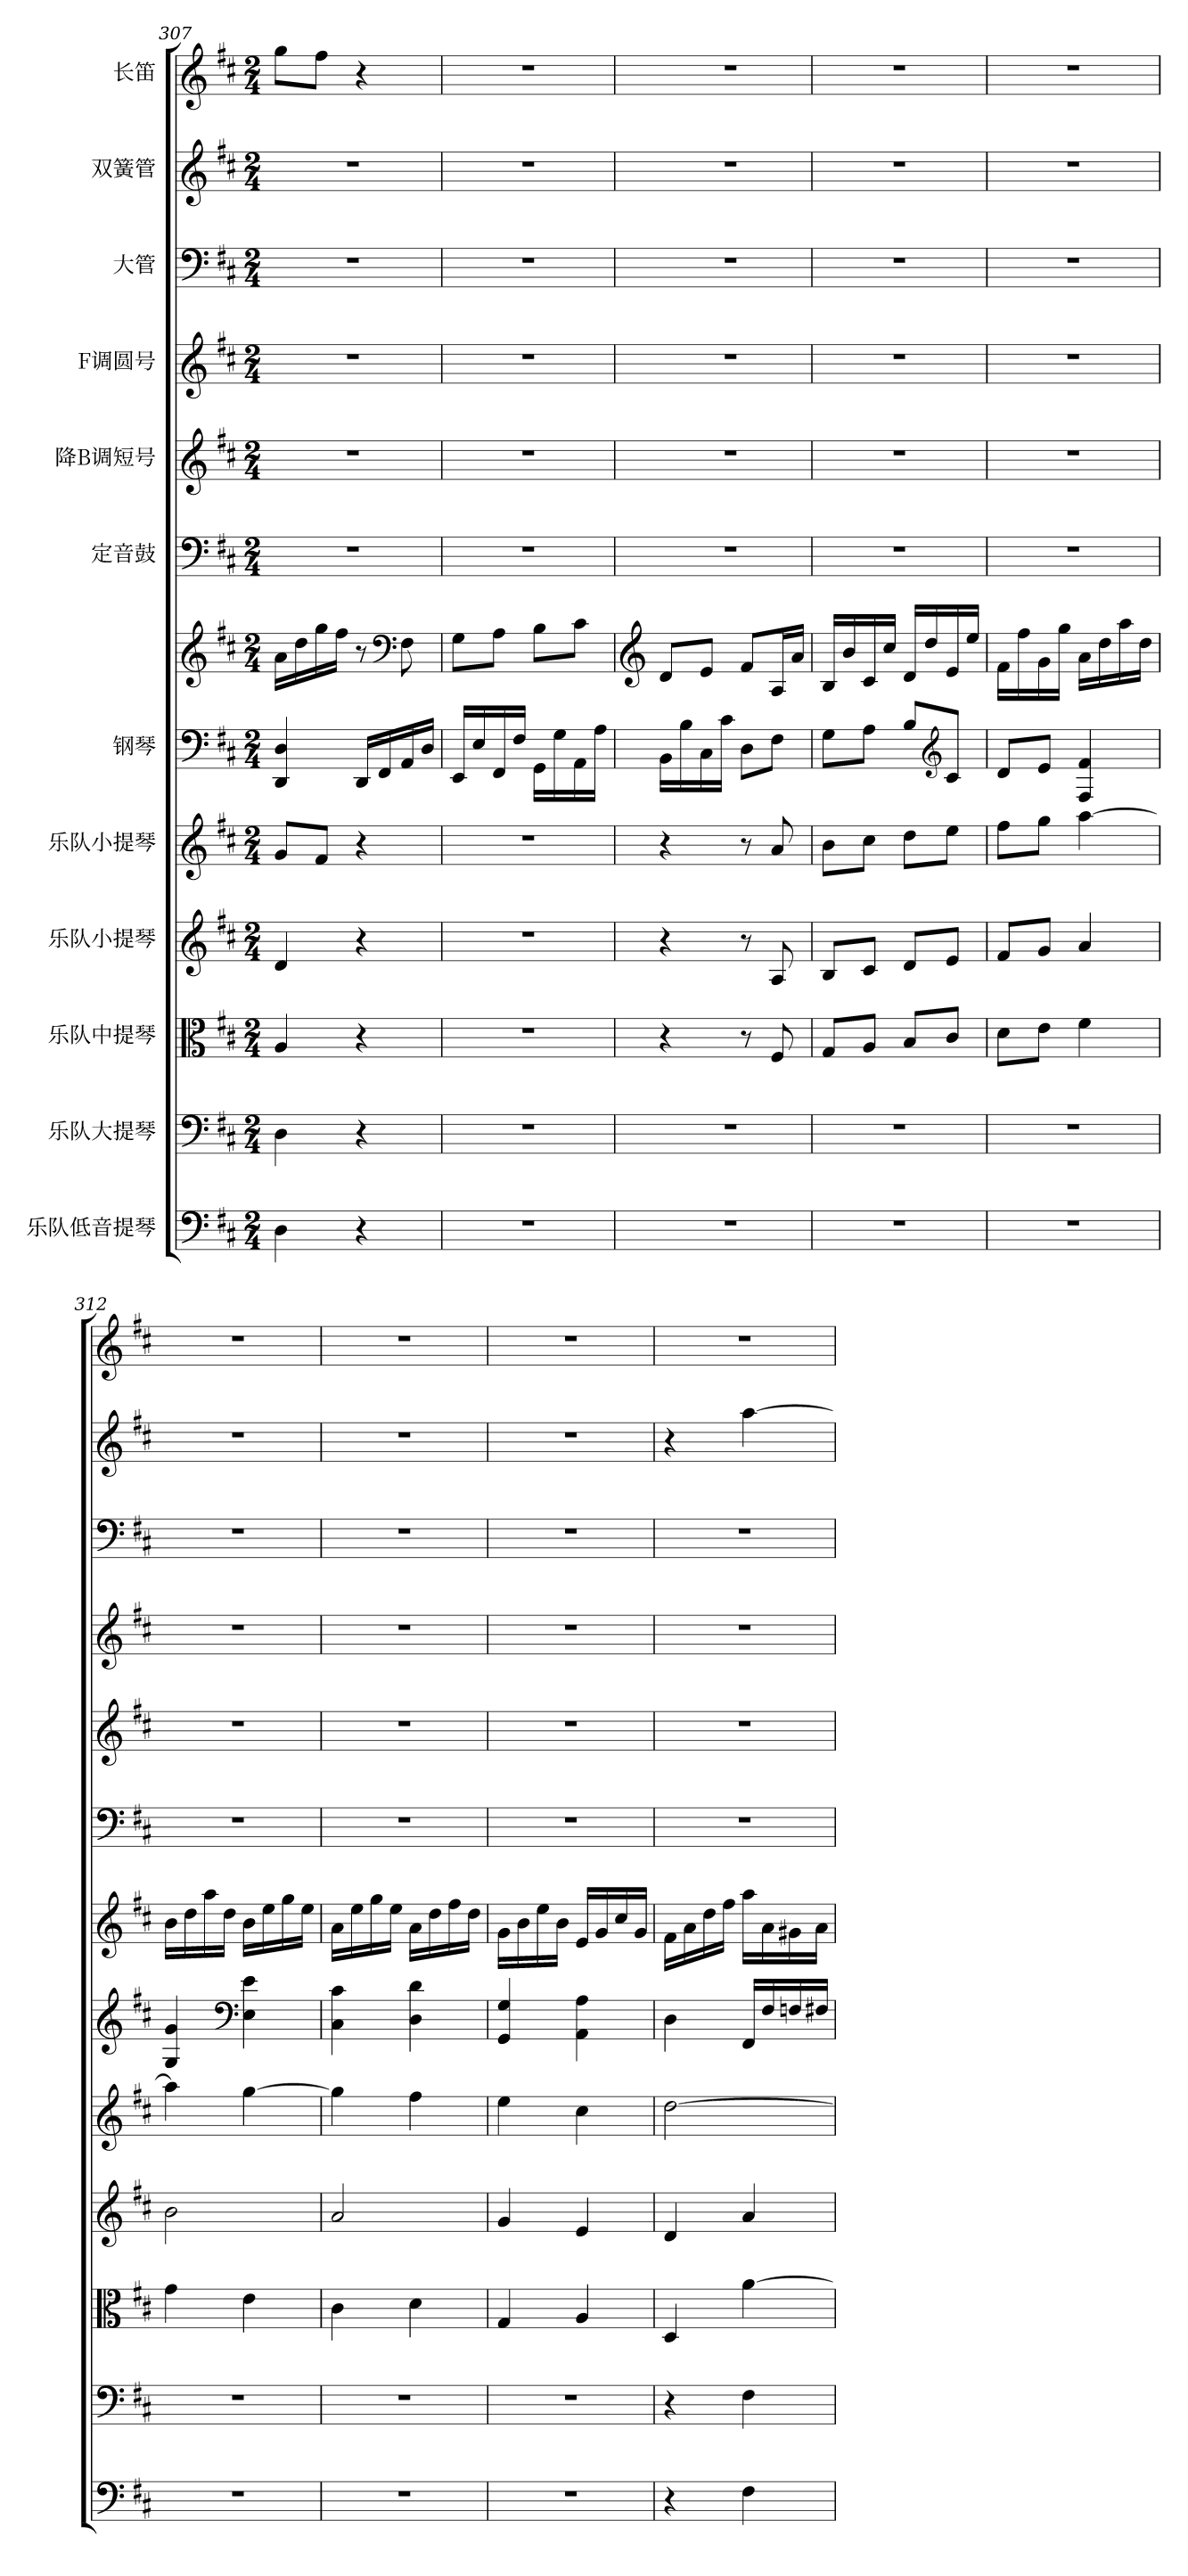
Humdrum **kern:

**kern	**kern	**kern	**kern	**kern	**kern	**kern	**kern	**kern	**kern	**kern	**kern	**kern
*part12	*part11	*part10	*part9	*part8	*part7	*part7	*part6	*part5	*part4	*part3	*part2	*part1
*staff13	*staff12	*staff11	*staff10	*staff9	*staff8	*staff7	*staff6	*staff5	*staff4	*staff3	*staff2	*staff1
*I"乐队低音提琴	*I"乐队大提琴	*I"乐队中提琴	*I"乐队小提琴	*I"乐队小提琴	*I"钢琴	*	*I"定音鼓	*I"降B调短号	*I"F调圆号	*I"大管	*I"双簧管	*I"长笛
!!LO:PB:g=z
*clefF4	*clefF4	*clefC3	*clefG2	*clefG2	*clefF4	*clefG2	*clefF4	*clefG2	*clefG2	*clefF4	*clefG2	*clefG2
*ITrd7c12	*	*	*	*	*	*	*	*ITrd1c2	*ITrd4c7	*	*	*
*k[f#c#]	*k[f#c#]	*k[f#c#]	*k[f#c#]	*k[f#c#]	*k[f#c#]	*k[f#c#]	*k[f#c#]	*k[]	*k[f#]	*k[f#c#]	*k[f#c#]	*k[f#c#]
*M2/4	*M2/4	*M2/4	*M2/4	*M2/4	*M2/4	*M2/4	*M2/4	*M2/4	*M2/4	*M2/4	*M2/4	*M2/4
=307	=307	=307	=307	=307	=307	=307	=307	=307	=307	=307	=307	=307
4DD\	4D\	4A/	4d/	8g/L	4DD/ 4D/	16a\LL	2r	2r	2r	2r	2r	8gg\L
.	.	.	.	.	.	16dd\	.	.	.	.	.	.
.	.	.	.	8f#/J	.	16gg\	.	.	.	.	.	8ff#\J
.	.	.	.	.	.	16ff#\JJ	.	.	.	.	.	.
4r	4r	4r	4r	4r	16DD/LL	8r	.	.	.	.	.	4r
.	.	.	.	.	16FF#/	.	.	.	.	.	.	.
*	*	*	*	*	*	*clefF4	*	*	*	*	*	*
.	.	.	.	.	16AA/	8F#\	.	.	.	.	.	.
.	.	.	.	.	16D/JJ	.	.	.	.	.	.	.
=308	=308	=308	=308	=308	=308	=308	=308	=308	=308	=308	=308	=308
2r	2r	2r	2r	2r	16EE/LL	8G\L	2r	2r	2r	2r	2r	2r
.	.	.	.	.	16E/	.	.	.	.	.	.	.
.	.	.	.	.	16FF#/	8A\J	.	.	.	.	.	.
.	.	.	.	.	16F#/JJ	.	.	.	.	.	.	.
.	.	.	.	.	16GG\LL	8B\L	.	.	.	.	.	.
.	.	.	.	.	16G\	.	.	.	.	.	.	.
.	.	.	.	.	16AA\	8c#\J	.	.	.	.	.	.
.	.	.	.	.	16A\JJ	.	.	.	.	.	.	.
=309	=309	=309	=309	=309	=309	=309	=309	=309	=309	=309	=309	=309
*	*	*	*	*	*	*clefG2	*	*	*	*	*	*
2r	2r	4r	4r	4r	16BB\LL	8d/L	2r	2r	2r	2r	2r	2r
.	.	.	.	.	16B\	.	.	.	.	.	.	.
.	.	.	.	.	16C#\	8e/J	.	.	.	.	.	.
.	.	.	.	.	16c#\JJ	.	.	.	.	.	.	.
.	.	8r	8r	8r	8D\L	8f#/L	.	.	.	.	.	.
.	.	8F#/	8A/	8a/	8F#\J	16A/L	.	.	.	.	.	.
.	.	.	.	.	.	16a/JJ	.	.	.	.	.	.
=310	=310	=310	=310	=310	=310	=310	=310	=310	=310	=310	=310	=310
2r	2r	8G/L	8B/L	8b\L	8G\L	16B/LL	2r	2r	2r	2r	2r	2r
.	.	.	.	.	.	16b/	.	.	.	.	.	.
.	.	8A/J	8c#/J	8cc#\J	8A\J	16c#/	.	.	.	.	.	.
.	.	.	.	.	.	16cc#/JJ	.	.	.	.	.	.
.	.	8B/L	8d/L	8dd\L	8B/L	16d/LL	.	.	.	.	.	.
.	.	.	.	.	.	16dd/	.	.	.	.	.	.
*	*	*	*	*	*clefG2	*	*	*	*	*	*	*
.	.	8c#/J	8e/J	8ee\J	8c#/J	16e/	.	.	.	.	.	.
.	.	.	.	.	.	16ee/JJ	.	.	.	.	.	.
!!LO:PB:g=z
=311	=311	=311	=311	=311	=311	=311	=311	=311	=311	=311	=311	=311
2r	2r	8d\L	8f#/L	8ff#\L	8d/L	16f#\LL	2r	2r	2r	2r	2r	2r
.	.	.	.	.	.	16ff#\	.	.	.	.	.	.
.	.	8e\J	8g/J	8gg\J	8e/J	16g\	.	.	.	.	.	.
.	.	.	.	.	.	16gg\JJ	.	.	.	.	.	.
.	.	4f#\	4a/	[4aa\	4F#/ 4f#/	16a\LL	.	.	.	.	.	.
.	.	.	.	.	.	16dd\	.	.	.	.	.	.
.	.	.	.	.	.	16aa\	.	.	.	.	.	.
.	.	.	.	.	.	16dd\JJ	.	.	.	.	.	.
=312	=312	=312	=312	=312	=312	=312	=312	=312	=312	=312	=312	=312
2r	2r	4g\	2b\	4aa\]	4G/ 4g/	16b\LL	2r	2r	2r	2r	2r	2r
.	.	.	.	.	.	16dd\	.	.	.	.	.	.
.	.	.	.	.	.	16aa\	.	.	.	.	.	.
.	.	.	.	.	.	16dd\JJ	.	.	.	.	.	.
*	*	*	*	*	*clefF4	*	*	*	*	*	*	*
.	.	4e\	.	[4gg\	4E\ 4e\	16b\LL	.	.	.	.	.	.
.	.	.	.	.	.	16ee\	.	.	.	.	.	.
.	.	.	.	.	.	16gg\	.	.	.	.	.	.
.	.	.	.	.	.	16ee\JJ	.	.	.	.	.	.
=313	=313	=313	=313	=313	=313	=313	=313	=313	=313	=313	=313	=313
2r	2r	4c#\	2a/	4gg\]	4C#\ 4c#\	16a\LL	2r	2r	2r	2r	2r	2r
.	.	.	.	.	.	16ee\	.	.	.	.	.	.
.	.	.	.	.	.	16gg\	.	.	.	.	.	.
.	.	.	.	.	.	16ee\JJ	.	.	.	.	.	.
.	.	4d\	.	4ff#\	4D\ 4d\	16a\LL	.	.	.	.	.	.
.	.	.	.	.	.	16dd\	.	.	.	.	.	.
.	.	.	.	.	.	16ff#\	.	.	.	.	.	.
.	.	.	.	.	.	16dd\JJ	.	.	.	.	.	.
=314	=314	=314	=314	=314	=314	=314	=314	=314	=314	=314	=314	=314
2r	2r	4G/	4g/	4ee\	4GG/ 4G/	16g\LL	2r	2r	2r	2r	2r	2r
.	.	.	.	.	.	16b\	.	.	.	.	.	.
.	.	.	.	.	.	16ee\	.	.	.	.	.	.
.	.	.	.	.	.	16b\JJ	.	.	.	.	.	.
.	.	4A/	4e/	4cc#\	4AA\ 4A\	16e/LL	.	.	.	.	.	.
.	.	.	.	.	.	16g/	.	.	.	.	.	.
.	.	.	.	.	.	16cc#/	.	.	.	.	.	.
.	.	.	.	.	.	16g/JJ	.	.	.	.	.	.
!!LO:PB:g=z
=315	=315	=315	=315	=315	=315	=315	=315	=315	=315	=315	=315	=315
4r	4r	4D/	4d/	[2dd\	4D\	16f#\LL	2r	2r	2r	2r	4r	2r
.	.	.	.	.	.	16a\	.	.	.	.	.	.
.	.	.	.	.	.	16dd\	.	.	.	.	.	.
.	.	.	.	.	.	16ff#\JJ	.	.	.	.	.	.
4FF#\	4F#\	[4a\	4a/	.	16FF#/LL	16aa\LL	.	.	.	.	[4aa\	.
.	.	.	.	.	16F#/	16a\	.	.	.	.	.	.
.	.	.	.	.	16Fn/	16g#X\	.	.	.	.	.	.
.	.	.	.	.	16F#X/JJ	16a\JJ	.	.	.	.	.	.
=	=	=	=	=	=	=	=	=	=	=	=	=
*-	*-	*-	*-	*-	*-	*-	*-	*-	*-	*-	*-	*-
